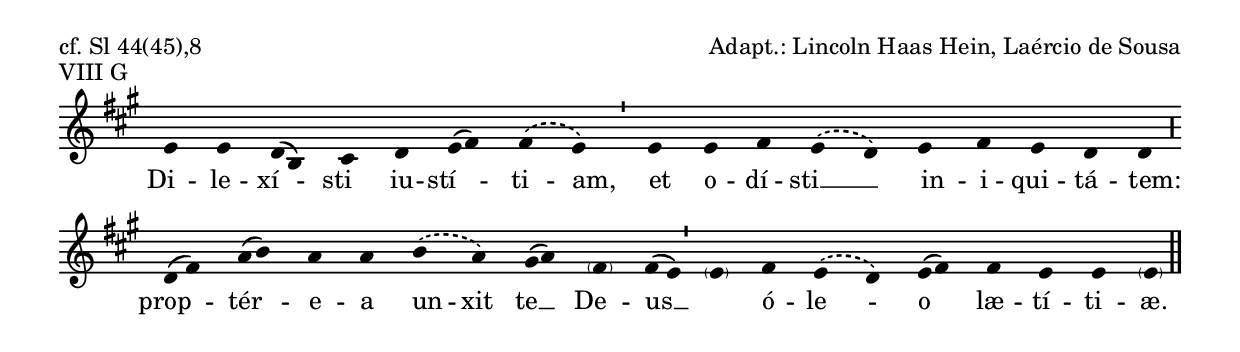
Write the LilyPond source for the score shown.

\version "2.24.1"

\include "gregorian.ly"
\include "../../../modules/lilypond/neums.ily"
\include "../../../modules/lilypond/spacing.ily"
\include "../../../modules/lilypond/layout.ily"
\include "../../../modules/lilypond/lyrics.ily"
\include "../../../modules/lilypond/symbols.ily"

antiphonChant = \relative c'' {
  \AntiphonSignature
  \key c \major
  \C g g \CC f d \C e f \CC g a \C_C a g
  \divisioMinima
  g g a \C_C g f \C g a g f f
  \divisioMaior
  \CC f a \CC c d \C c c \C_C d c \CC b c \Cp a \CC a g
  \divisioMinima
  \Cp g \C a \C_C g f \CC g a \C a g g \Cp g
  \finalis
}

antiphonLyrics = \lyricmode {
  Di -- le -- xí -- sti iu -- stí --
  \MelismaOff ti -- am, \MelismaOn
  et o -- dí -- sti __ in -- i -- qui -- tá -- tem:
  prop -- tér -- e -- a
  \MelismaOff un -- xit \MelismaOn
  te __ De -- us __
  "" ó -- le -- o læ -- tí -- ti -- æ.
}

antiphonLyricsPt = \lyricmode {
  A -- mas -- tes __ a jus -- ti -- ça __
  e~o -- di -- as --
  \MelismaOff tes a \MelismaOn
  i -- ni -- qui -- da -- de:
  por __ is -- so, un -- giu -- -vos __ "" Deus __
  com o~ó --
  \MelismaOff leo da \MelismaOn a -- le -- gri -- a.
}

\GregorianTranscriptionLayout

\header {
  meter = "cf. Sl 44(45),8"
  arranger = "Adapt.: Lincoln Haas Hein, Laércio de Sousa"
}

\score {
  \header {
    piece = "VIII G"
  }

  \new GregorianTranscriptionStaff <<
    \new GregorianTranscriptionVoice = "antiphon" {
      \transpose c a, \antiphonChant
    }

    \new GregorianTranscriptionLyrics \lyricsto "antiphon" \antiphonLyrics
    \new GregorianTranscriptionAltLyrics \lyricsto "antiphon" \antiphonLyricsPt
  >>
}